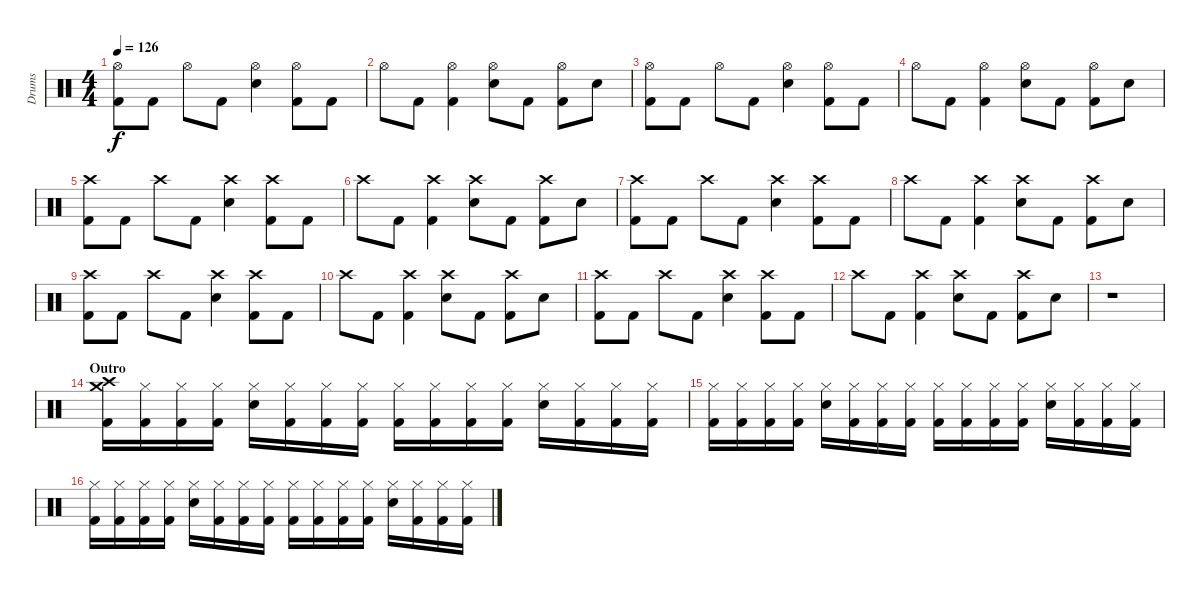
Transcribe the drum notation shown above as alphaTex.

\track ("Drums" "Drums") {instrument percussion}
\staff {score}
\articulation defaults
\ts (4 4)
\tempo 126
\clef neutral
\ks c
("Hi-Hat (open)" "Kick (hit) 2").8{dy f} "Kick (hit) 2".8 "Hi-Hat (open)".8 "Kick (hit) 2".8 ("Hi-Hat (open)" "Electric Snare (hit)").4 ("Hi-Hat (open)" "Kick (hit) 2").8 "Kick (hit) 2".8 |
"Hi-Hat (open)".8 "Kick (hit) 2".8 ("Hi-Hat (open)" "Kick (hit) 2").4 ("Hi-Hat (open)" "Electric Snare (hit)").8 "Kick (hit) 2".8 ("Hi-Hat (open)" "Kick (hit) 2").8 "Electric Snare (hit)".8 |
("Hi-Hat (open)" "Kick (hit) 2").8 "Kick (hit) 2".8 "Hi-Hat (open)".8 "Kick (hit) 2".8 ("Hi-Hat (open)" "Electric Snare (hit)").4 ("Hi-Hat (open)" "Kick (hit) 2").8 "Kick (hit) 2".8 |
"Hi-Hat (open)".8 "Kick (hit) 2".8 ("Hi-Hat (open)" "Kick (hit) 2").4 ("Hi-Hat (open)" "Electric Snare (hit)").8 "Kick (hit) 2".8 ("Hi-Hat (open)" "Kick (hit) 2").8 "Electric Snare (hit)".8 |
("Crash high (hit)" "Kick (hit) 2").8 "Kick (hit) 2".8 "Crash high (hit)".8 "Kick (hit) 2".8 ("Crash high (hit)" "Electric Snare (hit)").4 ("Crash high (hit)" "Kick (hit) 2").8 "Kick (hit) 2".8 |
"Crash high (hit)".8 "Kick (hit) 2".8 ("Crash high (hit)" "Kick (hit) 2").4 ("Crash high (hit)" "Electric Snare (hit)").8 "Kick (hit) 2".8 ("Crash high (hit)" "Kick (hit) 2").8 "Electric Snare (hit)".8 |
("Crash high (hit)" "Kick (hit) 2").8 "Kick (hit) 2".8 "Crash high (hit)".8 "Kick (hit) 2".8 ("Crash high (hit)" "Electric Snare (hit)").4 ("Crash high (hit)" "Kick (hit) 2").8 "Kick (hit) 2".8 |
"Crash high (hit)".8 "Kick (hit) 2".8 ("Crash high (hit)" "Kick (hit) 2").4 ("Crash high (hit)" "Electric Snare (hit)").8 "Kick (hit) 2".8 ("Crash high (hit)" "Kick (hit) 2").8 "Electric Snare (hit)".8 |
("Crash high (hit)" "Kick (hit) 2").8 "Kick (hit) 2".8 "Crash high (hit)".8 "Kick (hit) 2".8 ("Crash high (hit)" "Electric Snare (hit)").4 ("Crash high (hit)" "Kick (hit) 2").8 "Kick (hit) 2".8 |
"Crash high (hit)".8 "Kick (hit) 2".8 ("Crash high (hit)" "Kick (hit) 2").4 ("Crash high (hit)" "Electric Snare (hit)").8 "Kick (hit) 2".8 ("Crash high (hit)" "Kick (hit) 2").8 "Electric Snare (hit)".8 |
("Crash high (hit)" "Kick (hit) 2").8 "Kick (hit) 2".8 "Crash high (hit)".8 "Kick (hit) 2".8 ("Crash high (hit)" "Electric Snare (hit)").4 ("Crash high (hit)" "Kick (hit) 2").8 "Kick (hit) 2".8 |
"Crash high (hit)".8 "Kick (hit) 2".8 ("Crash high (hit)" "Kick (hit) 2").4 ("Crash high (hit)" "Electric Snare (hit)").8 "Kick (hit) 2".8 ("Crash high (hit)" "Kick (hit) 2").8 "Electric Snare (hit)".8 |
r.1 |
\section ("" "Outro")
("Crash high (hit)" "Crash medium (hit)" "Kick (hit) 2").16 ("Hi-Hat (closed)" "Kick (hit) 2").16 ("Hi-Hat (closed)" "Kick (hit) 2").16 ("Hi-Hat (closed)" "Kick (hit) 2").16 ("Hi-Hat (closed)" "Electric Snare (hit)").16 ("Hi-Hat (closed)" "Kick (hit) 2").16 ("Hi-Hat (closed)" "Kick (hit) 2").16 ("Hi-Hat (closed)" "Kick (hit) 2").16 ("Hi-Hat (closed)" "Kick (hit) 2").16 ("Hi-Hat (closed)" "Kick (hit) 2").16 ("Hi-Hat (closed)" "Kick (hit) 2").16 ("Hi-Hat (closed)" "Kick (hit) 2").16 ("Hi-Hat (closed)" "Electric Snare (hit)").16 ("Hi-Hat (closed)" "Kick (hit) 2").16 ("Hi-Hat (closed)" "Kick (hit) 2").16 ("Hi-Hat (closed)" "Kick (hit) 2").16 |
("Hi-Hat (closed)" "Kick (hit) 2").16 ("Hi-Hat (closed)" "Kick (hit) 2").16 ("Hi-Hat (closed)" "Kick (hit) 2").16 ("Hi-Hat (closed)" "Kick (hit) 2").16 ("Hi-Hat (closed)" "Electric Snare (hit)").16 ("Hi-Hat (closed)" "Kick (hit) 2").16 ("Hi-Hat (closed)" "Kick (hit) 2").16 ("Hi-Hat (closed)" "Kick (hit) 2").16 ("Hi-Hat (closed)" "Kick (hit) 2").16 ("Hi-Hat (closed)" "Kick (hit) 2").16 ("Hi-Hat (closed)" "Kick (hit) 2").16 ("Hi-Hat (closed)" "Kick (hit) 2").16 ("Hi-Hat (closed)" "Electric Snare (hit)").16 ("Hi-Hat (closed)" "Kick (hit) 2").16 ("Hi-Hat (closed)" "Kick (hit) 2").16 ("Hi-Hat (closed)" "Kick (hit) 2").16 |
("Hi-Hat (closed)" "Kick (hit) 2").16 ("Hi-Hat (closed)" "Kick (hit) 2").16 ("Hi-Hat (closed)" "Kick (hit) 2").16 ("Hi-Hat (closed)" "Kick (hit) 2").16 ("Hi-Hat (closed)" "Electric Snare (hit)").16 ("Hi-Hat (closed)" "Kick (hit) 2").16 ("Hi-Hat (closed)" "Kick (hit) 2").16 ("Hi-Hat (closed)" "Kick (hit) 2").16 ("Hi-Hat (closed)" "Kick (hit) 2").16 ("Hi-Hat (closed)" "Kick (hit) 2").16 ("Hi-Hat (closed)" "Kick (hit) 2").16 ("Hi-Hat (closed)" "Kick (hit) 2").16 ("Hi-Hat (closed)" "Electric Snare (hit)").16 ("Hi-Hat (closed)" "Kick (hit) 2").16 ("Hi-Hat (closed)" "Kick (hit) 2").16 ("Hi-Hat (closed)" "Kick (hit) 2").16
